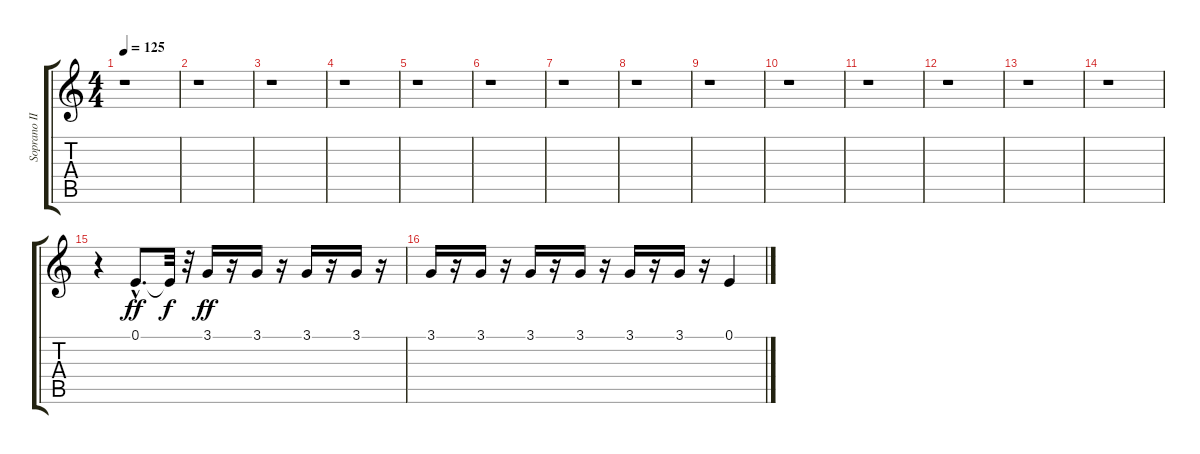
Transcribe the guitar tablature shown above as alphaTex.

\track ("Soprano II." "Soprano II") {instrument synthvoice}
\staff {score tabs}
\tuning (E4 B3 G3 D3 A2 E2) {hide}
\ts (4 4)
\tempo 125
\clef g2
\ks c
r.1{dy f} |
r.1 |
r.1 |
r.1 |
r.1 |
r.1 |
r.1 |
r.1 |
r.1 |
r.1 |
r.1 |
r.1 |
r.1 |
r.1 |
r.4 0.1{hac}.8{d dy ff} 0.1{t}.32{dy f} r.32 3.1.16{dy ff} r.16 3.1.16 r.16 3.1.16 r.16 3.1.16 r.16 |
3.1.16 r.16 3.1.16 r.16 3.1.16 r.16 3.1.16 r.16 3.1.16 r.16 3.1.16 r.16 0.1.4
